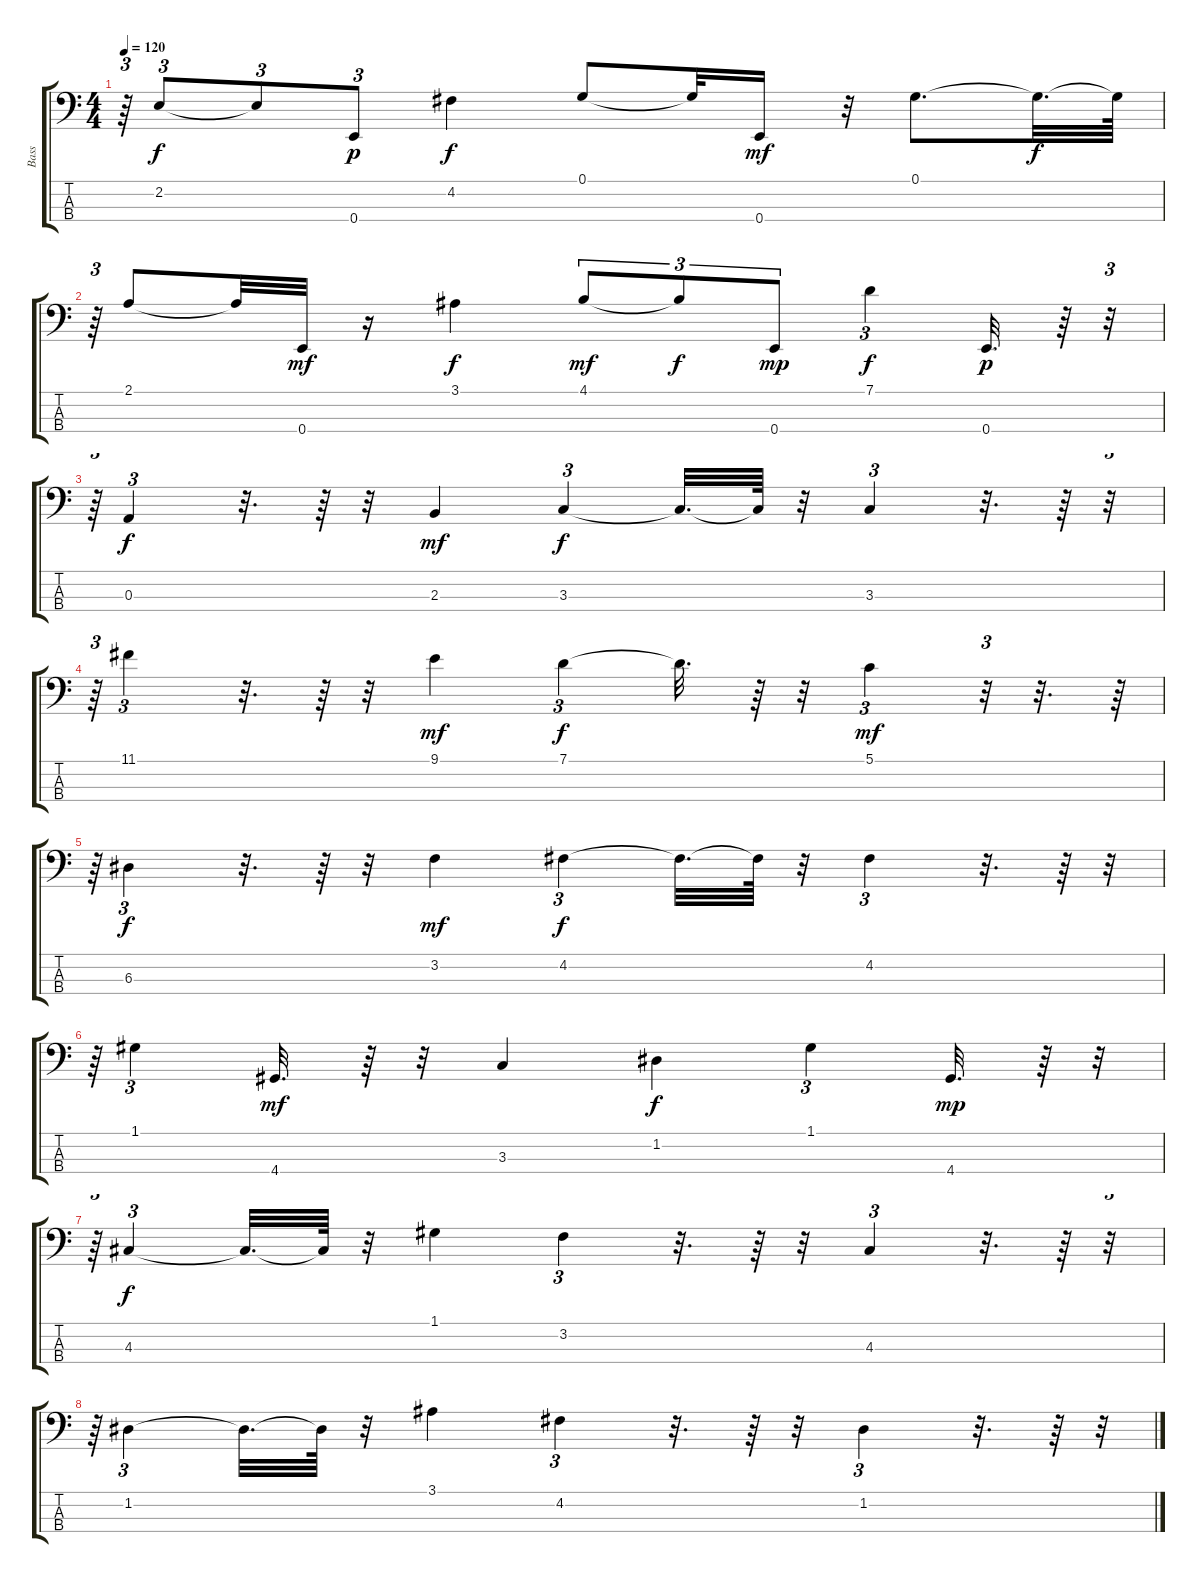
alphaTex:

\track ("Bass" "Bass") {instrument acousticbass}
\staff {score tabs}
\tuning (G2 D2 A1 E1) {hide}
\ts (4 4)
\tempo 120
\clef f4
\ks c
r.64{tu (3 2) dy mf} 2.2.8{tu (3 2) dy f} 2.2{t}.8{tu (3 2)} 0.4.8{tu (3 2) dy p} 4.2.4{dy f} 0.1.8 0.1{t}.32 0.4.16{dy mf} r.32 0.1.8{d} 0.1{t}.32{d dy f} 0.1{t}.64 |
r.64{tu (3 2)} 2.1.8 2.1{t}.32 0.4.32{dy mf} r.16 3.1.4{dy f} 4.1.8{tu (3 2) dy mf} 4.1{t}.8{tu (3 2) dy f} 0.4.8{tu (3 2) dy mp} 7.1.4{tu (3 2) dy f} 0.4.32{d dy p} r.64 r.32{tu (3 2)} |
r.64{tu (3 2)} 0.3.4{tu (3 2) dy f} r.32{d} r.64 r.32 2.3.4{dy mf} 3.3.4{tu (3 2) dy f} 3.3{t}.32{d} 3.3{t}.64 r.32 3.3.4{tu (3 2)} r.32{d} r.64 r.32{tu (3 2)} |
r.64{tu (3 2)} 11.1.4{tu (3 2)} r.32{d} r.64 r.32 9.1.4{dy mf} 7.1.4{tu (3 2) dy f} 7.1{t}.32{d} r.64 r.32 5.1.4{tu (3 2) dy mf} r.32{tu (3 2)} r.32{d} r.64 |
r.64{tu (3 2)} 6.3.4{tu (3 2) dy f} r.32{d} r.64 r.32 3.2.4{dy mf} 4.2.4{tu (3 2) dy f} 4.2{t}.32{d} 4.2{t}.64 r.32 4.2.4{tu (3 2)} r.32{d} r.64 r.32{tu (3 2)} |
r.64{tu (3 2)} 1.1.4{tu (3 2)} 4.4.32{d dy mf} r.64 r.32 3.3.4 1.2.4{dy f} 1.1.4{tu (3 2)} 4.4.32{d dy mp} r.64 r.32{tu (3 2)} |
r.64{tu (3 2)} 4.3.4{tu (3 2) dy f} 4.3{t}.32{d} 4.3{t}.64 r.32 1.1.4 3.2.4{tu (3 2)} r.32{d} r.64 r.32 4.3.4{tu (3 2)} r.32{d} r.64 r.32{tu (3 2)} |
r.64{tu (3 2)} 1.2.4{tu (3 2)} 1.2{t}.32{d} 1.2{t}.64 r.32 3.1.4 4.2.4{tu (3 2)} r.32{d} r.64 r.32 1.2.4{tu (3 2)} r.32{d} r.64 r.32{tu (3 2)}
